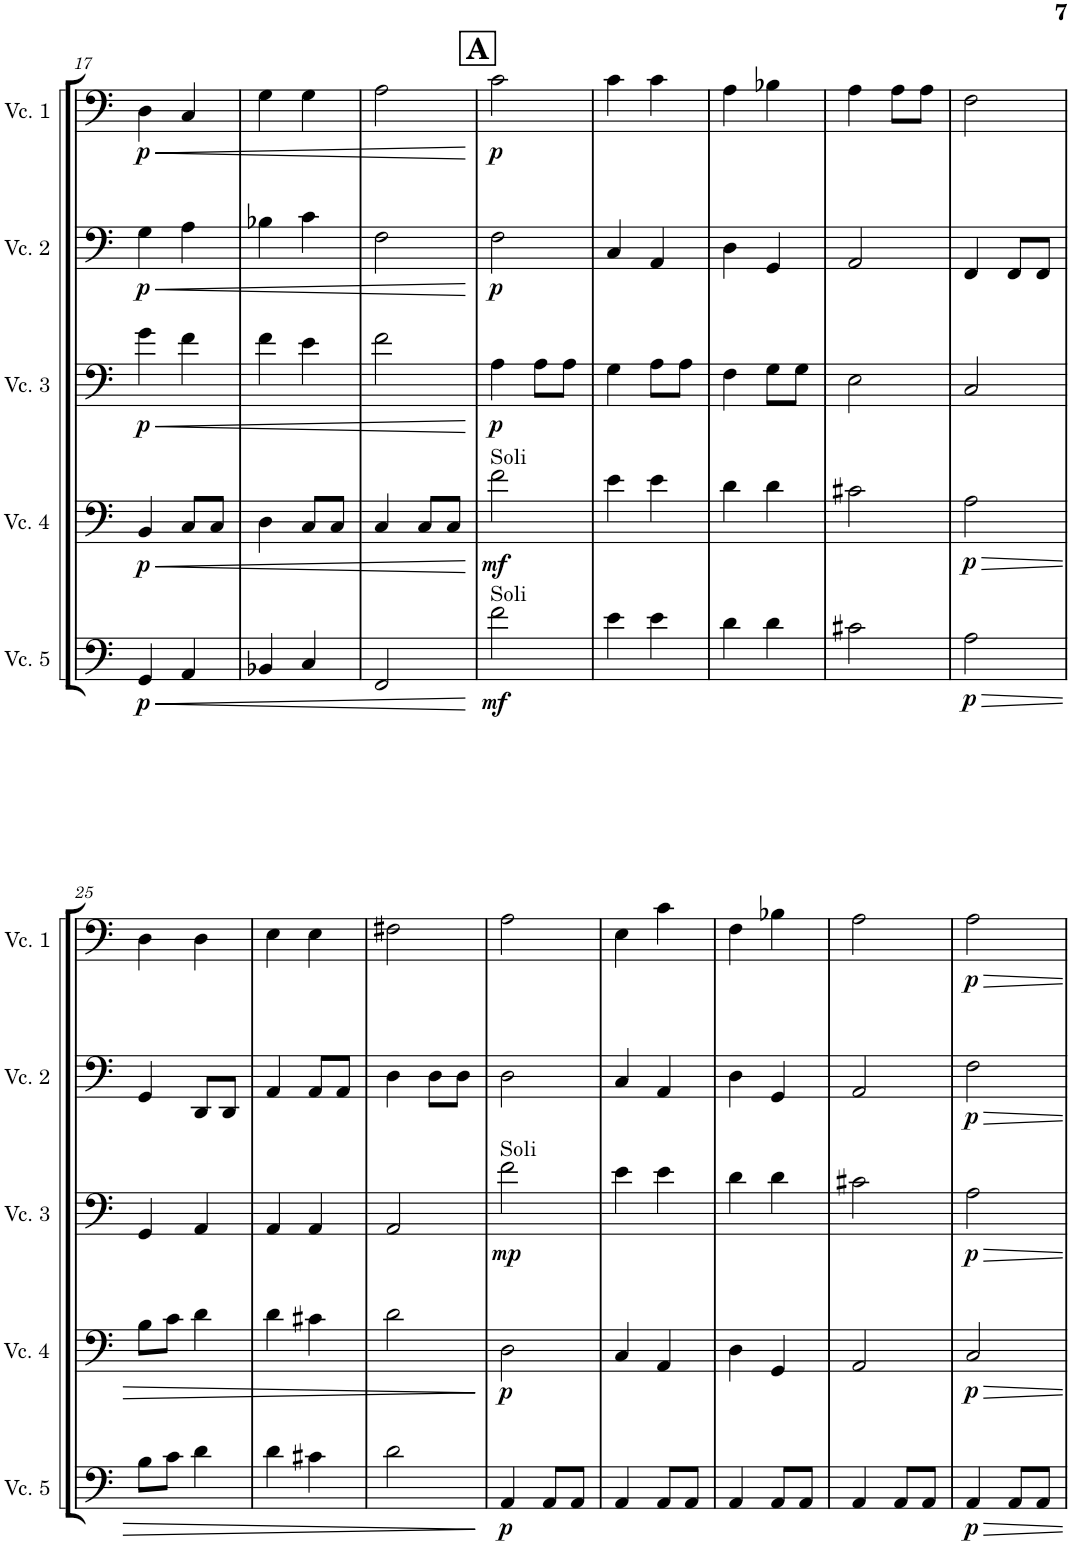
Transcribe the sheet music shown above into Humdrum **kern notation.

**kern	**dynam	**kern	**dynam	**kern	**dynam	**kern	**dynam	**kern	**dynam
*part5	*part5	*part4	*part4	*part3	*part3	*part2	*part2	*part1	*part1
*staff5	*staff5	*staff4	*staff4	*staff3	*staff3	*staff2	*staff2	*staff1	*staff1
*I"Cello 5	*	*I"Cello 4	*	*I"Cello 3	*	*I"Cello 2	*	*I"Cello 1	*
!!LO:PB:g=z
*clefF4	*	*clefF4	*	*clefF4	*	*clefF4	*	*clefF4	*
*k[]	*	*k[]	*	*k[]	*	*k[]	*	*k[]	*
*M2/4	*	*M2/4	*	*M2/4	*	*M2/4	*	*M2/4	*
=17	=17	=17	=17	=17	=17	=17	=17	=17	=17
!	!LO:HP:b	!	!LO:HP:b	!	!LO:HP:b	!	!LO:HP:b	!	!LO:HP:b
!	!LO:DY:n=1:b	!	!LO:DY:n=1:b	!	!LO:DY:n=1:b	!	!LO:DY:n=1:b	!	!LO:DY:n=1:b
4GG/	< p	4BB/	< p	4g\	< p	4G\	< p	4D\	< p
4AA/	.	8C/L	.	4f\	.	4A\	.	4C/	.
.	.	8C/J	.	.	.	.	.	.	.
=18	=18	=18	=18	=18	=18	=18	=18	=18	=18
4BB-X/	.	4D\	.	4f\	.	4B-X\	.	4G\	.
4C/	.	8C/L	.	4e\	.	4c\	.	4G\	.
.	.	8C/J	.	.	.	.	.	.	.
=19	=19	=19	=19	=19	=19	=19	=19	=19	=19
2FF/	.	4C/	.	2f\	.	2F\	.	2A\	.
.	.	8C/L	.	.	.	.	.	.	.
.	.	8C/J	.	.	.	.	.	.	.
.	[	.	[	.	[	.	[	.	[
!!LO:REH:place=s1:a:B:cj:fs=14:t=A
=20	=20	=20	=20	=20	=20	=20	=20	=20	=20
!	!	!LO:TX:a:t=Soli	!	!	!	!	!	!	!
!LO:TX:a:t=Soli	!	!	!	!	!	!	!	!	!
!	!LO:DY:b	!	!LO:DY:b	!	!LO:DY:b	!	!LO:DY:b	!	!LO:DY:b
2f\	mf	2f\	mf	4A\	p	2F\	p	2c\	p
.	.	.	.	8A\L	.	.	.	.	.
.	.	.	.	8A\J	.	.	.	.	.
=21	=21	=21	=21	=21	=21	=21	=21	=21	=21
4e\	.	4e\	.	4G\	.	4C/	.	4c\	.
4e\	.	4e\	.	8A\L	.	4AA/	.	4c\	.
.	.	.	.	8A\J	.	.	.	.	.
=22	=22	=22	=22	=22	=22	=22	=22	=22	=22
4d\	.	4d\	.	4F\	.	4D\	.	4A\	.
4d\	.	4d\	.	8G\L	.	4GG/	.	4B-X\	.
.	.	.	.	8G\J	.	.	.	.	.
=23	=23	=23	=23	=23	=23	=23	=23	=23	=23
2c#X\	.	2c#X\	.	2E\	.	2AA/	.	4A\	.
.	.	.	.	.	.	.	.	8A\L	.
.	.	.	.	.	.	.	.	8A\J	.
=24	=24	=24	=24	=24	=24	=24	=24	=24	=24
!	!LO:HP:b	!	!LO:HP:b	!	!	!	!	!	!
!	!LO:DY:n=1:b	!	!LO:DY:n=1:b	!	!	!	!	!	!
2A\	> p	2A\	> p	2C/	.	4FF/	.	2F\	.
.	.	.	.	.	.	8FF/L	.	.	.
.	.	.	.	.	.	8FF/J	.	.	.
!!LO:LB:g=z
=25	=25	=25	=25	=25	=25	=25	=25	=25	=25
8B\L	.	8B\L	.	4GG/	.	4GG/	.	4D\	.
8c\J	.	8c\J	.	.	.	.	.	.	.
4d\	.	4d\	.	4AA/	.	8DD/L	.	4D\	.
.	.	.	.	.	.	8DD/J	.	.	.
=26	=26	=26	=26	=26	=26	=26	=26	=26	=26
4d\	.	4d\	.	4AA/	.	4AA/	.	4E\	.
4c#X\	.	4c#X\	.	4AA/	.	8AA/L	.	4E\	.
.	.	.	.	.	.	8AA/J	.	.	.
=27	=27	=27	=27	=27	=27	=27	=27	=27	=27
2d\	.	2d\	.	2AA/	.	4D\	.	2F#X\	.
.	.	.	.	.	.	8D\L	.	.	.
.	.	.	.	.	.	8D\J	.	.	.
.	]	.	]	.	.	.	.	.	.
=28	=28	=28	=28	=28	=28	=28	=28	=28	=28
!	!	!	!	!LO:TX:a:t=Soli	!	!	!	!	!
!	!LO:DY:b	!	!LO:DY:b	!	!LO:DY:b	!	!	!	!
4AA/	p	2D\	p	2f\	mp	2D\	.	2A\	.
8AA/L	.	.	.	.	.	.	.	.	.
8AA/J	.	.	.	.	.	.	.	.	.
=29	=29	=29	=29	=29	=29	=29	=29	=29	=29
4AA/	.	4C/	.	4e\	.	4C/	.	4E\	.
8AA/L	.	4AA/	.	4e\	.	4AA/	.	4c\	.
8AA/J	.	.	.	.	.	.	.	.	.
=30	=30	=30	=30	=30	=30	=30	=30	=30	=30
4AA/	.	4D\	.	4d\	.	4D\	.	4F\	.
8AA/L	.	4GG/	.	4d\	.	4GG/	.	4B-X\	.
8AA/J	.	.	.	.	.	.	.	.	.
=31	=31	=31	=31	=31	=31	=31	=31	=31	=31
4AA/	.	2AA/	.	2c#X\	.	2AA/	.	2A\	.
8AA/L	.	.	.	.	.	.	.	.	.
8AA/J	.	.	.	.	.	.	.	.	.
=32	=32	=32	=32	=32	=32	=32	=32	=32	=32
!	!LO:DY:b	!	!LO:DY:b	!	!LO:DY:b	!	!LO:DY:b	!	!LO:DY:b
4AA/	p	2C/	p	2A\	p	2F\	p	2A\	p
8AA/L	.	.	.	.	.	.	.	.	.
8AA/J	.	.	.	.	.	.	.	.	.
=	=	=	=	=	=	=	=	=	=
*-	*-	*-	*-	*-	*-	*-	*-	*-	*-
